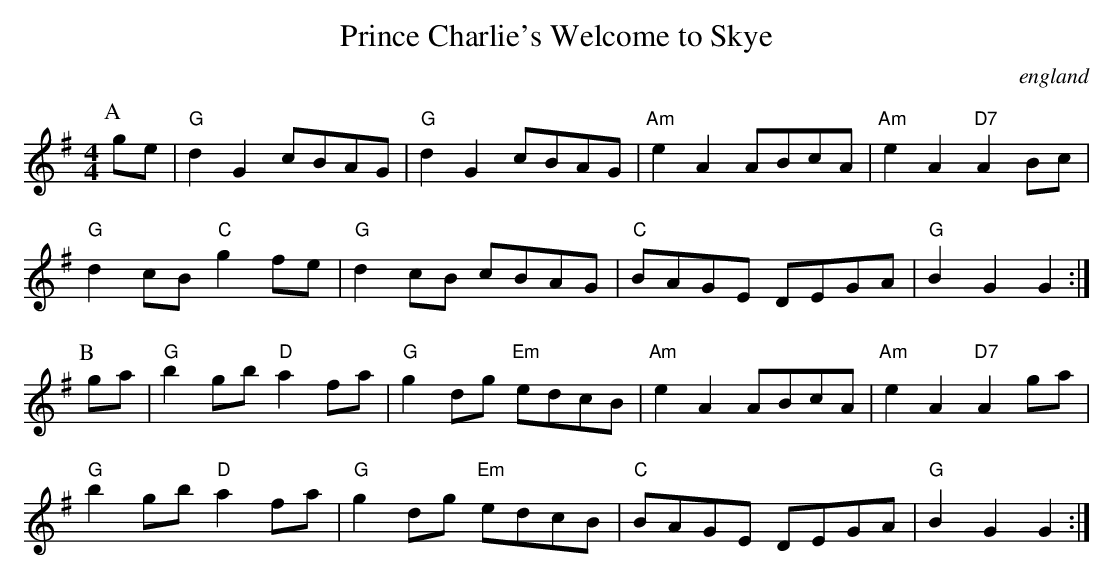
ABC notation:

X:1
T:Prince Charlie's Welcome to Skye
O:england
M:4/4
L:1/4
K:G
P:A
g/2e/2|"G"dG c/2B/2A/2G/2|"G"dG c/2B/2A/2G/2|"Am"eA A/2B/2c/2A/2|\
"Am"eA "D7"AB/2c/2|
"G"dc/2B/2 "C"gf/2e/2|"G"dc/2B/2 c/2B/2A/2G/2|"C"B/2A/2G/2E/2 D/2E/2G/2A/2|\
"G"BG G:|
P:B
g/2a/2|"G"bg/2b/2 "D"af/2a/2|"G"gd/2g/2 "Em"e/2d/2c/2B/2|"Am"eA A/2B/2c/2A/2|\
"Am"eA "D7"Ag/2a/2|
"G"bg/2b/2 "D"af/2a/2|"G"gd/2g/2 "Em"e/2d/2c/2B/2|"C"B/2A/2G/2E/2 D/2E/2G/2A/2\
|"G"BG G:|
